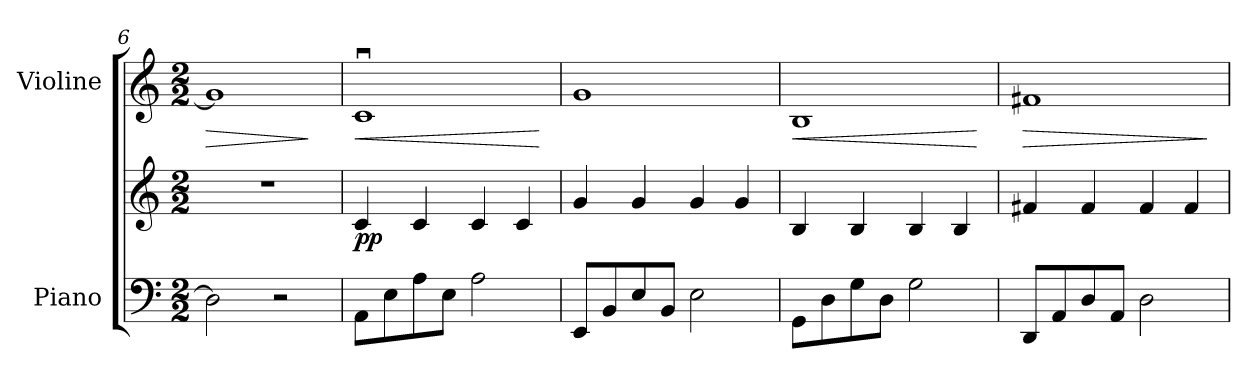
**kern	**kern	**dynam	**kern	**dynam
*part2	*part2	*part2	*part1	*part1
*staff3	*staff2	*staff2/3	*staff1	*staff1
*I"Piano	*	*	*I"Violine	*
*I'Pno	*	*	*I'Vl.	*
*clefF4	*clefG2	*	*clefG2	*
*k[]	*k[]	*	*k[]	*
*M2/2	*M2/2	*	*M2/2	*
=6	=6	=6	=6	=6
!	!	!	!	!LO:HP:b
2D\]	1r	.	1g-]	>
2r	.	.	.	.
.	.	.	.	]
=7	=7	=7	=7	=7
*	*	*	*MM70	*
!	!	!LO:DY:b	!	!LO:HP:b
!	!	!	!	!LO:DY:n=1:b
8AA\L	4c/	pp	1cu	< other-dynamics
8E\	.	.	.	.
8A\	4c/	.	.	.
8E\J	.	.	.	.
2A\	4c/	.	.	.
.	4c/	.	.	.
.	.	.	.	[
=8	=8	=8	=8	=8
8EE/L	4g/	.	1g	.
8BB/	.	.	.	.
8E/	4g/	.	.	.
8BB/J	.	.	.	.
2E\	4g/	.	.	.
.	4g/	.	.	.
=9	=9	=9	=9	=9
!	!	!	!	!LO:HP:b
8GG\L	4B/	.	1B	<
8D\	.	.	.	.
8G\	4B/	.	.	.
8D\J	.	.	.	.
2G\	4B/	.	.	.
.	4B/	.	.	.
.	.	.	.	[
=10	=10	=10	=10	=10
!	!	!	!	!LO:HP:b
8DD/L	4f#X/	.	1f#X	>
8AA/	.	.	.	.
8D/	4f#/	.	.	.
8AA/J	.	.	.	.
2D\	4f#/	.	.	.
.	4f#/	.	.	.
.	.	.	.	]
=	=	=	=	=
*-	*-	*-	*-	*-
